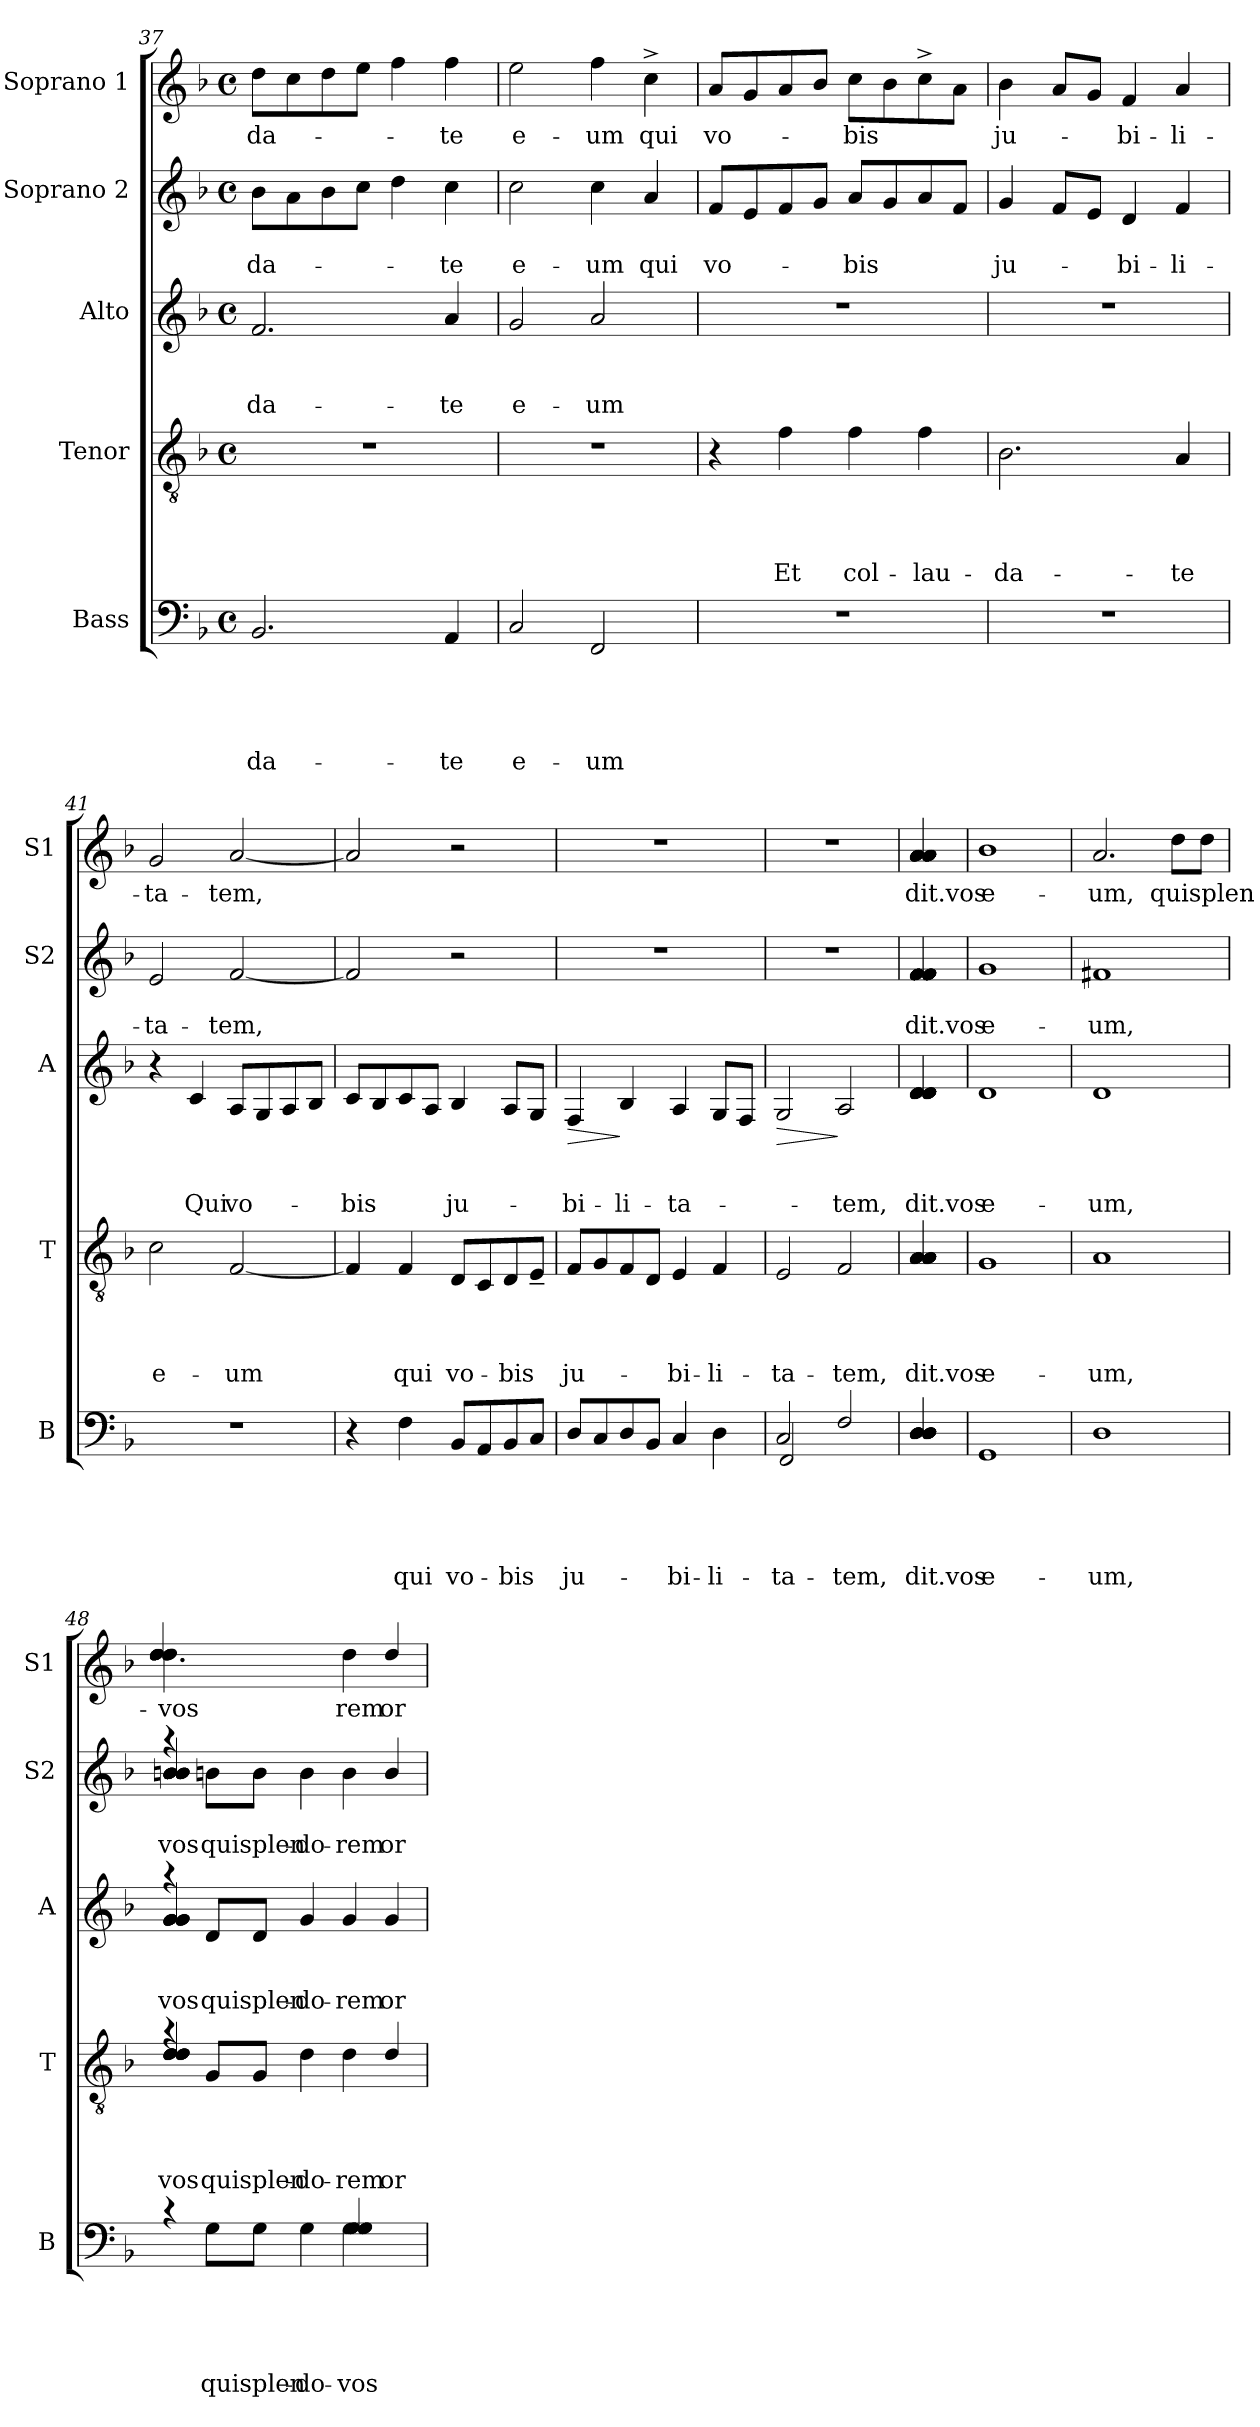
**kern	**text	**text	**text	**text	**text	**kern	**text	**text	**text	**text	**kern	**text	**text	**text	**dynam	**kern	**text	**text	**kern	**text
*part5	*part5	*part5	*part5	*part5	*part5	*part4	*part4	*part4	*part4	*part4	*part3	*part3	*part3	*part3	*part3	*part2	*part2	*part2	*part1	*part1
*staff5	*staff5	*staff5	*staff5	*staff5	*staff5	*staff4	*staff4	*staff4	*staff4	*staff4	*staff3	*staff3	*staff3	*staff3	*staff3	*staff2	*staff2	*staff2	*staff1	*staff1
*I"Bass	*	*	*	*	*	*I"Tenor	*	*	*	*	*I"Alto	*	*	*	*	*I"Soprano 2	*	*	*I"Soprano 1	*
*I'B	*	*	*	*	*	*I'T	*	*	*	*	*I'A	*	*	*	*	*I'S2	*	*	*I'S1	*
*clefF4	*	*	*	*	*	*clefGv2	*	*	*	*	*clefG2	*	*	*	*	*clefG2	*	*	*clefG2	*
*k[b-]	*	*	*	*	*	*k[b-]	*	*	*	*	*k[b-]	*	*	*	*	*k[b-]	*	*	*k[b-]	*
*F:	*	*	*	*	*	*F:	*	*	*	*	*F:	*	*	*	*	*F:	*	*	*F:	*
*M4/4	*	*	*	*	*	*M4/4	*	*	*	*	*M4/4	*	*	*	*	*M4/4	*	*	*M4/4	*
*met(c)	*	*	*	*	*	*met(c)	*	*	*	*	*met(c)	*	*	*	*	*met(c)	*	*	*met(c)	*
=37	=37	=37	=37	=37	=37	=37	=37	=37	=37	=37	=37	=37	=37	=37	=37	=37	=37	=37	=37	=37
!	!	!	!	!	!LO:LY:b	!	!	!	!	!	!	!	!	!LO:LY:b	!	!	!	!LO:LY:b	!	!LO:LY:b
2.BB-/	.	.	.	.	-da-	1r	.	.	.	.	2.f/	.	.	-da-	.	8b-\L	.	-da-	8dd\L	-da-
.	.	.	.	.	.	.	.	.	.	.	.	.	.	.	.	8a\	.	.	8cc\	.
.	.	.	.	.	.	.	.	.	.	.	.	.	.	.	.	8b-\	.	.	8dd\	.
.	.	.	.	.	.	.	.	.	.	.	.	.	.	.	.	8cc\J	.	.	8ee\J	.
.	.	.	.	.	.	.	.	.	.	.	.	.	.	.	.	4dd\	.	.	4ff\	.
!	!	!	!	!	!LO:LY:b	!	!	!	!	!	!	!	!	!LO:LY:b	!	!	!	!LO:LY:b	!	!LO:LY:b
4AA/	.	.	.	.	-te	.	.	.	.	.	4a/	.	.	-te	.	4cc\	.	-te	4ff\	-te
=38	=38	=38	=38	=38	=38	=38	=38	=38	=38	=38	=38	=38	=38	=38	=38	=38	=38	=38	=38	=38
!	!	!	!	!	!LO:LY:b	!	!	!	!	!	!	!	!	!LO:LY:b	!	!	!	!LO:LY:b	!	!LO:LY:b
2C/	.	.	.	.	e-	1r	.	.	.	.	2g/	.	.	e-	.	2cc\	.	e-	2ee\	e-
!	!	!	!	!	!LO:LY:b	!	!	!	!	!	!	!	!	!LO:LY:b	!	!	!	!LO:LY:b	!	!LO:LY:b
2FF/	.	.	.	.	-um	.	.	.	.	.	2a/	.	.	-um	.	4cc\	.	-um	4ff\	-um
!	!	!	!	!	!	!	!	!	!	!	!	!	!	!	!	!	!	!LO:LY:b	!	!LO:LY:b
.	.	.	.	.	.	.	.	.	.	.	.	.	.	.	.	4a/	.	qui	4cc^>\	qui
=39	=39	=39	=39	=39	=39	=39	=39	=39	=39	=39	=39	=39	=39	=39	=39	=39	=39	=39	=39	=39
!	!	!	!	!	!	!	!	!	!	!	!	!	!	!	!	!	!	!LO:LY:b	!	!LO:LY:b
1r	.	.	.	.	.	4r	.	.	.	.	1r	.	.	.	.	8f/L	.	vo-	8a/L	vo-
.	.	.	.	.	.	.	.	.	.	.	.	.	.	.	.	8e/	.	.	8g/	.
!	!	!	!	!	!	!	!	!	!	!LO:LY:b	!	!	!	!	!	!	!	!	!	!
.	.	.	.	.	.	4f\	.	.	.	Et	.	.	.	.	.	8f/	.	.	8a/	.
.	.	.	.	.	.	.	.	.	.	.	.	.	.	.	.	8g/J	.	.	8b-/J	.
!	!	!	!	!	!	!	!	!	!	!LO:LY:b	!	!	!	!	!	!	!	!LO:LY:b	!	!LO:LY:b
.	.	.	.	.	.	4f\	.	.	.	col-	.	.	.	.	.	8a/L	.	-bis	8cc\L	-bis
.	.	.	.	.	.	.	.	.	.	.	.	.	.	.	.	8g/	.	.	8b-\	.
!	!	!	!	!	!	!	!	!	!	!LO:LY:b	!	!	!	!	!	!	!	!	!	!
.	.	.	.	.	.	4f\	.	.	.	-lau-	.	.	.	.	.	8a/	.	.	8cc^>\	.
.	.	.	.	.	.	.	.	.	.	.	.	.	.	.	.	8f/J	.	.	8a\J	.
=40	=40	=40	=40	=40	=40	=40	=40	=40	=40	=40	=40	=40	=40	=40	=40	=40	=40	=40	=40	=40
!	!	!	!	!	!	!	!	!	!	!LO:LY:b	!	!	!	!	!	!	!	!LO:LY:b	!	!LO:LY:b
1r	.	.	.	.	.	2.B-\	.	.	.	-da-	1r	.	.	.	.	4g/	.	ju-	4b-\	ju-
.	.	.	.	.	.	.	.	.	.	.	.	.	.	.	.	8f/L	.	.	8a/L	.
.	.	.	.	.	.	.	.	.	.	.	.	.	.	.	.	8e/J	.	.	8g/J	.
!	!	!	!	!	!	!	!	!	!	!	!	!	!	!	!	!	!	!LO:LY:b	!	!LO:LY:b
.	.	.	.	.	.	.	.	.	.	.	.	.	.	.	.	4d/	.	-bi-	4f/	-bi-
!	!	!	!	!	!	!	!	!	!	!LO:LY:b	!	!	!	!	!	!	!	!LO:LY:b	!	!LO:LY:b
.	.	.	.	.	.	4A/	.	.	.	-te	.	.	.	.	.	4f/	.	-li-	4a/	-li-
!!LO:LB:g=z
=41	=41	=41	=41	=41	=41	=41	=41	=41	=41	=41	=41	=41	=41	=41	=41	=41	=41	=41	=41	=41
!	!	!	!	!	!	!	!	!	!	!LO:LY:b	!	!	!	!	!	!	!	!LO:LY:b	!	!LO:LY:b
1r	.	.	.	.	.	2c\	.	.	.	e-	4r	.	.	.	.	2e/	.	-ta-	2g/	-ta-
!	!	!	!	!	!	!	!	!	!	!	!	!	!	!LO:LY:b	!	!	!	!	!	!
.	.	.	.	.	.	.	.	.	.	.	4c/	.	.	Qui	.	.	.	.	.	.
!	!	!	!	!	!	!	!	!	!	!LO:LY:b	!	!	!	!LO:LY:b	!	!	!	!LO:LY:b	!	!LO:LY:b
.	.	.	.	.	.	[<2F/	.	.	.	-um	8A/L	.	.	vo-	.	[<2f/	.	-tem,	[<2a/	-tem,
.	.	.	.	.	.	.	.	.	.	.	8G/	.	.	.	.	.	.	.	.	.
.	.	.	.	.	.	.	.	.	.	.	8A/	.	.	.	.	.	.	.	.	.
.	.	.	.	.	.	.	.	.	.	.	8B-/J	.	.	.	.	.	.	.	.	.
=42	=42	=42	=42	=42	=42	=42	=42	=42	=42	=42	=42	=42	=42	=42	=42	=42	=42	=42	=42	=42
!	!	!	!	!	!	!	!	!	!	!	!	!	!	!LO:LY:b	!	!	!	!	!	!
4r	.	.	.	.	.	4F/]	.	.	.	.	8c/L	.	.	-bis	.	2f/]	.	.	2a/]	.
.	.	.	.	.	.	.	.	.	.	.	8B-/	.	.	.	.	.	.	.	.	.
!	!	!	!	!	!LO:LY:b	!	!	!	!	!LO:LY:b	!	!	!	!	!	!	!	!	!	!
4F\	.	.	.	.	qui	4F/	.	.	.	qui	8c/	.	.	.	.	.	.	.	.	.
.	.	.	.	.	.	.	.	.	.	.	8A/J	.	.	.	.	.	.	.	.	.
!	!	!	!	!	!LO:LY:b	!	!	!	!	!LO:LY:b	!	!	!	!LO:LY:b	!	!	!	!	!	!
8BB-/L	.	.	.	.	vo-	8D/L	.	.	.	vo-	4B-/	.	.	ju-	.	2r	.	.	2r	.
8AA/	.	.	.	.	.	8C/	.	.	.	.	.	.	.	.	.	.	.	.	.	.
!	!	!	!	!	!LO:LY:b	!	!	!	!	!LO:LY:b	!	!	!	!	!	!	!	!	!	!
8BB-/	.	.	.	.	-bis	8D/	.	.	.	-bis	8A/L	.	.	.	.	.	.	.	.	.
8C/J	.	.	.	.	.	8E~</J	.	.	.	.	8G/J	.	.	.	.	.	.	.	.	.
=43	=43	=43	=43	=43	=43	=43	=43	=43	=43	=43	=43	=43	=43	=43	=43	=43	=43	=43	=43	=43
!	!	!	!	!	!LO:LY:b	!	!	!	!	!LO:LY:b	!	!	!	!LO:LY:b	!LO:HP:b	!	!	!	!	!
8D/L	.	.	.	.	ju-	8F/L	.	.	.	ju-	4F/	.	.	-bi-	>	1r	.	.	1r	.
8C/	.	.	.	.	.	8G/	.	.	.	.	.	.	.	.	.	.	.	.	.	.
!	!	!	!	!	!	!	!	!	!	!	!	!	!	!LO:LY:b	!	!	!	!	!	!
8D/	.	.	.	.	.	8F/	.	.	.	.	4B-/	.	.	-li-	]	.	.	.	.	.
8BB-/J	.	.	.	.	.	8D/J	.	.	.	.	.	.	.	.	.	.	.	.	.	.
!	!	!	!	!	!LO:LY:b	!	!	!	!	!LO:LY:b	!	!	!	!LO:LY:b	!	!	!	!	!	!
4C/	.	.	.	.	-bi-	4E/	.	.	.	-bi-	4A/	.	.	-ta-	.	.	.	.	.	.
!	!	!	!	!	!LO:LY:b	!	!	!	!	!LO:LY:b	!	!	!	!	!	!	!	!	!	!
4D\	.	.	.	.	-li-	4F/	.	.	.	-li-	8G/L	.	.	.	.	.	.	.	.	.
.	.	.	.	.	.	.	.	.	.	.	8F/J	.	.	.	.	.	.	.	.	.
=44	=44	=44	=44	=44	=44	=44	=44	=44	=44	=44	=44	=44	=44	=44	=44	=44	=44	=44	=44	=44
!	!	!	!	!	!LO:LY:b	!	!	!	!	!LO:LY:b	!	!	!	!	!LO:HP:b	!	!	!	!	!
*^	*	*	*	*	*	*	*	*	*	*	*	*	*	*	*	*	*	*	*	*
2C/	2FF/	.	.	.	.	-ta-	2E/	.	.	.	-ta-	2G/	.	.	.	>	1r	.	.	1r	.
!	!	!	!	!	!	!LO:LY:b	!	!	!	!	!LO:LY:b	!	!	!	!LO:LY:b	!	!	!	!	!	!
2F/	2ryy	.	.	.	.	-tem,	2F/	.	.	.	-tem,	2A/	.	.	-tem,	]	.	.	.	.	.
=45	=45	=45	=45	=45	=45	=45	=45	=45	=45	=45	=45	=45	=45	=45	=45	=45	=45	=45	=45	=45	=45
!	!	!	!	!	!	!LO:LY:b	!	!	!	!	!LO:LY:b	!	!	!	!LO:LY:b	!	!	!	!LO:LY:b	!	!LO:LY:b
*v	*v	*	*	*	*	*	*	*	*	*	*	*	*	*	*	*	*	*	*	*	*
4D/ 4D/ 4D/ 4D/ 4D/ 4D/ 4D/ 4D/ 4D/ 4D/ 4D/ 4D/	.	.	.	.	-dit.vos	4A/ 4A/ 4A/ 4A/ 4A/ 4A/ 4A/ 4A/ 4A/ 4A/ 4A/ 4A/	.	.	.	-dit.vos	4d/ 4d/ 4d/ 4d/ 4d/ 4d/ 4d/ 4d/ 4d/ 4d/ 4d/ 4d/	.	.	-dit.vos	.	4f/ 4f/ 4f/ 4f/ 4f/ 4f/ 4f/ 4f/ 4f/ 4f/ 4f/ 4f/	.	-dit.vos	4a/ 4a/ 4a/ 4a/ 4a/ 4a/ 4a/ 4a/ 4a/ 4a/ 4a/ 4a/	-dit.vos
!!LO:LB:g=z
=46	=46	=46	=46	=46	=46	=46	=46	=46	=46	=46	=46	=46	=46	=46	=46	=46	=46	=46	=46	=46
!	!	!	!	!	!LO:LY:b	!	!	!	!	!LO:LY:b	!	!	!	!LO:LY:b	!	!	!	!LO:LY:b	!	!LO:LY:b
1GG	.	.	.	.	e-	1G	.	.	.	e-	1d	.	.	e-	.	1g	.	e-	1b-	e-
=47	=47	=47	=47	=47	=47	=47	=47	=47	=47	=47	=47	=47	=47	=47	=47	=47	=47	=47	=47	=47
!	!	!	!	!	!LO:LY:b	!	!	!	!	!LO:LY:b	!	!	!	!LO:LY:b	!	!	!	!LO:LY:b	!	!LO:LY:b
1D	.	.	.	.	-um,	1A	.	.	.	-um,	1d	.	.	-um,	.	1f#X	.	-um,	2.a/	-um,
!	!	!	!	!	!	!	!	!	!	!	!	!	!	!	!	!	!	!	!	!LO:LY:b
.	.	.	.	.	.	.	.	.	.	.	.	.	.	.	.	.	.	.	8dd\L	quisplen-
.	.	.	.	.	.	.	.	.	.	.	.	.	.	.	.	.	.	.	8dd\J	.
=48	=48	=48	=48	=48	=48	=48	=48	=48	=48	=48	=48	=48	=48	=48	=48	=48	=48	=48	=48	=48
*^	*	*	*	*	*	*^	*	*	*	*	*	*	*	*	*	*	*	*	*	*
!	!	!	!	!	!	!	!	!	!	!	!	!LO:LY:b	!	!	!	!LO:LY:b	!	!	!	!LO:LY:b	!	!LO:LY:b
*	*	*	*	*	*	*	*	*	*	*	*	*	*^	*	*	*	*	*^	*	*	*^	*
!	!	!	!	!	!	!	!	!	!	!	!	!	!	!	!	!	!	!	!	!	!	!	!	!	!LO:LY:b
4rc	2.ryy	.	.	.	.	.	4ra	4d/ 4d/ 4d/ 4d/ 4d/ 4d/ 4d/	.	.	.	vos	4raa	4g/ 4g/ 4g/ 4g/ 4g/ 4g/ 4g/	.	.	vos	.	4raa	4b/ 4b/ 4b/ 4b/ 4b/ 4b/ 4b/	.	vos	2.dd\	4dd/ 4dd/ 4dd/ 4dd/ 4dd/ 4dd/ 4dd/	vos
!	!	!	!	!	!	!LO:LY:b	!	!	!	!	!	!LO:LY:b	!	!	!	!	!LO:LY:b	!	!	!	!	!LO:LY:b	!	!	!
8G\L	.	.	.	.	.	quisplen-	8G/L	1ryy	.	.	.	quisplen-	8d/L	1ryy	.	.	quisplen-	.	8bn\L	1ryy	.	quisplen-	.	1ryy	.
8G\J	.	.	.	.	.	.	8G/J	.	.	.	.	.	8d/J	.	.	.	.	.	8b\J	.	.	.	.	.	.
!	!	!	!	!	!	!LO:LY:b	!	!	!	!	!	!LO:LY:b	!	!	!	!	!LO:LY:b	!	!	!	!	!LO:LY:b	!	!	!
4G\	.	.	.	.	.	-do-	4d\	.	.	.	.	-do-	4g/	.	.	.	-do-	.	4b\	.	.	-do-	.	.	.
!	!	!	!	!	!	!LO:LY:b	!	!	!	!	!	!	!	!	!	!	!	!	!	!	!	!	!	!	!
!	!	!	!	!	!	!LO:LY:b	!	!	!	!	!	!LO:LY:b	!	!	!	!	!LO:LY:b	!	!	!	!	!LO:LY:b	!	!	!LO:LY:b
4G\	4G/ 4G/ 4G/ 4G/ 4G/ 4G/ 4G/ 4G/	.	.	.	.	vos	4d\	.	.	.	.	-rem	4g/	.	.	.	-rem	.	4b\	.	.	-rem	4dd\	.	-rem
!	!	!	!	!	!	!	!	!	!	!	!	!LO:LY:b	!	!	!	!	!LO:LY:b	!	!	!	!	!LO:LY:b	!	!	!LO:LY:b
4ryy	4ryy	.	.	.	.	.	4d/	.	.	.	.	or-	4g/	.	.	.	or-	.	4b/	.	.	or-	4dd/	.	or-
*v	*v	*	*	*	*	*	*	*	*	*	*	*	*v	*v	*	*	*	*	*v	*v	*	*	*v	*v	*
*	*	*	*	*	*	*v	*v	*	*	*	*	*	*	*	*	*	*	*	*	*	*
=	=	=	=	=	=	=	=	=	=	=	=	=	=	=	=	=	=	=	=	=
*-	*-	*-	*-	*-	*-	*-	*-	*-	*-	*-	*-	*-	*-	*-	*-	*-	*-	*-	*-	*-
